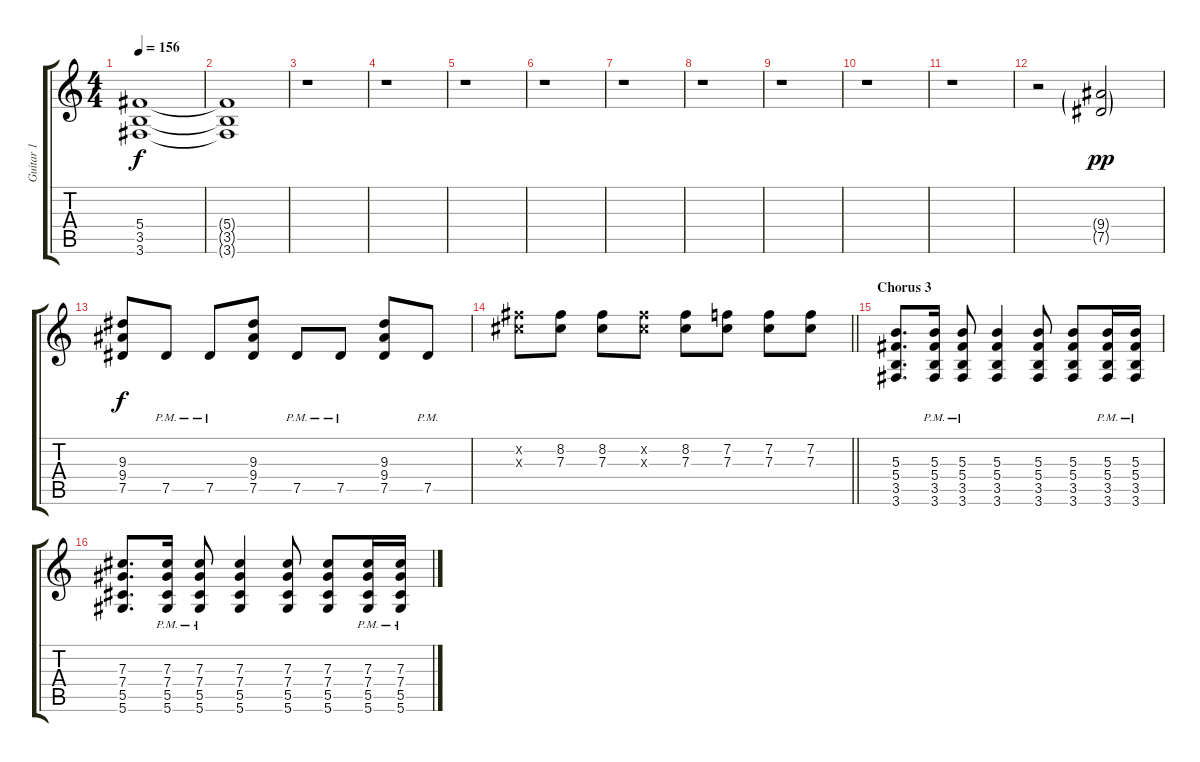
\track ("Guitar 1" "Guitar 1") {instrument distortionguitar}
\staff {score tabs}
\tuning (Eb4 Bb3 Gb3 Db3 Ab2 Eb2) {hide}
\ts (4 4)
\tempo 156
\clef g2
\ks c
(5.4{t} 3.5{t} 3.6{t}).1{dy f} |
(5.4{t} 3.5{t} 3.6{t}).1 |
r.1 |
r.1 |
r.1 |
r.1 |
r.1 |
r.1 |
r.1 |
r.1 |
r.1 |
r.2 (9.4{g} 7.5{g}).2{dy pp volume 10} |
(9.3 9.4 7.5).8{dy f} 7.5{pm}.8 7.5{pm}.8 (9.3 9.4 7.5).8 7.5{pm}.8 7.5{pm}.8 (9.3 9.4 7.5).8 7.5{pm}.8 |
\barLineRight lightlight
(8.2{x} 7.3{x}).8 (8.2 7.3).8 (8.2 7.3).8 (8.2{x} 7.3{x}).8 (8.2 7.3).8 (7.2 7.3).8 (7.2 7.3).8 (7.2 7.3).8 |
\section ("" "Chorus 3")
(5.3 5.4 3.5 3.6).8{d} (5.3{pm} 5.4{pm} 3.5 3.6{pm}).16 (5.3{pm} 5.4{pm} 3.5{pm} 3.6{pm}).8 (5.3 5.4 3.5 3.6).4 (5.3 5.4 3.5 3.6).8 (5.3 5.4 3.5 3.6).8 (5.3{pm} 5.4{pm} 3.5 3.6{pm}).16 (5.3{pm} 5.4{pm} 3.5{pm} 3.6{pm}).16 |
(7.3 7.4 5.5 5.6).8{d} (7.3{pm} 7.4{pm} 5.5 5.6{pm}).16 (7.3{pm} 7.4{pm} 5.5{pm} 5.6{pm}).8 (7.3 7.4 5.5 5.6).4 (7.3 7.4 5.5 5.6).8 (7.3 7.4 5.5 5.6).8 (7.3{pm} 7.4{pm} 5.5 5.6{pm}).16 (7.3{pm} 7.4{pm} 5.5{pm} 5.6{pm}).16
